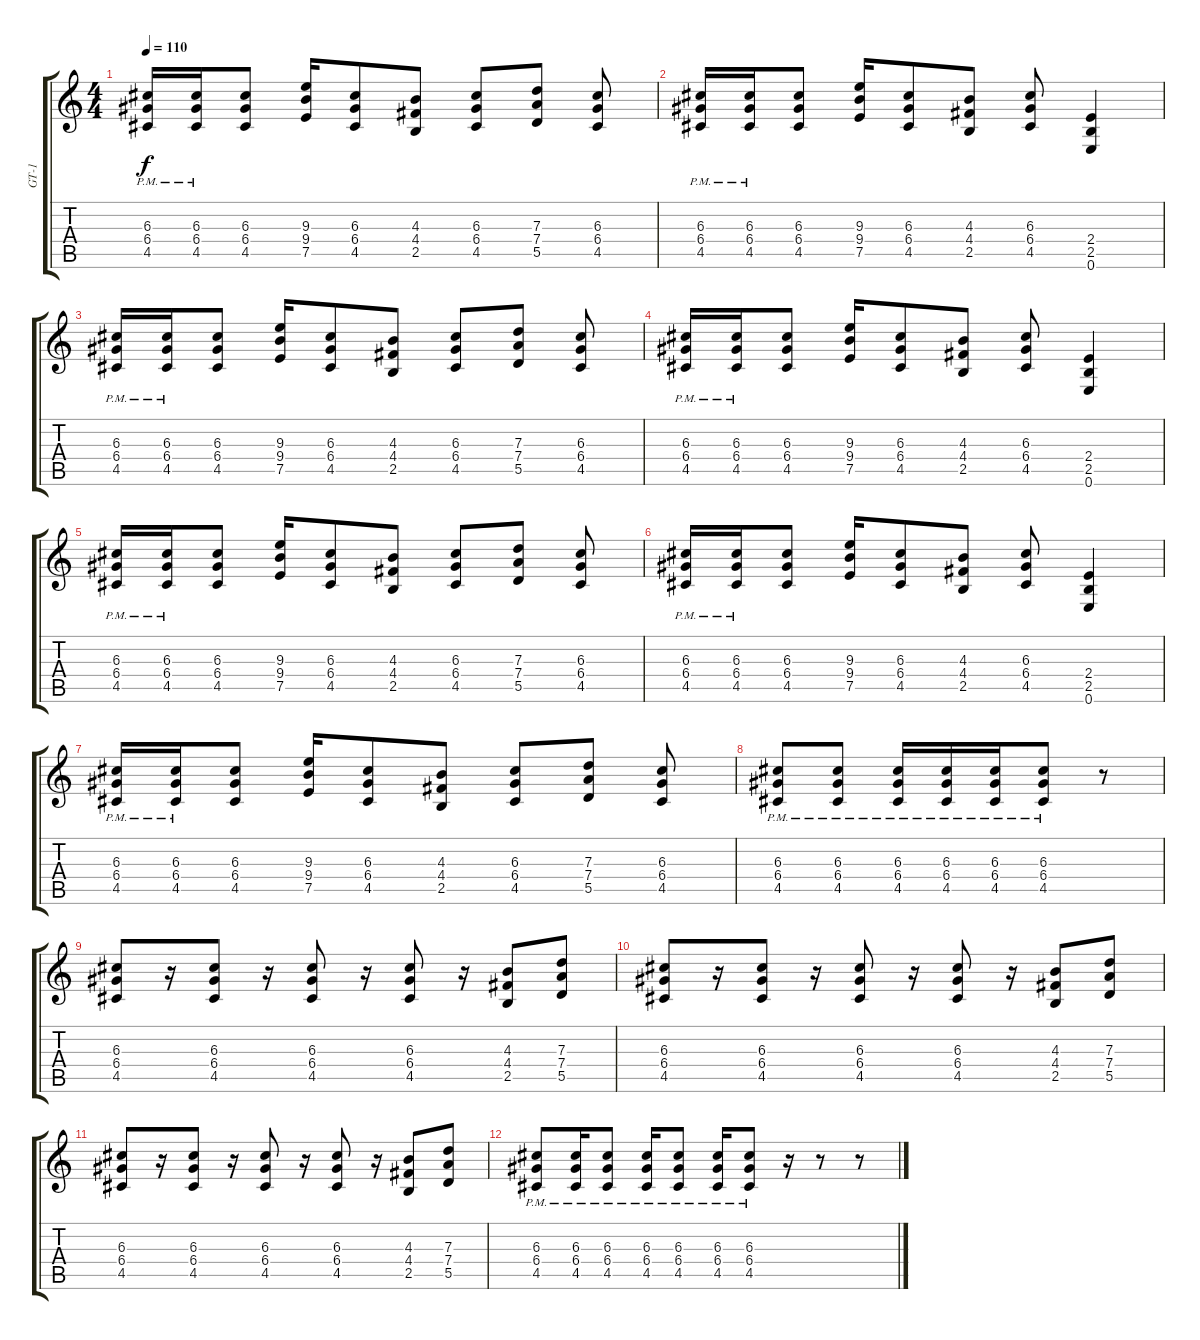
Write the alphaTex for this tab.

\track ("GT-1" "GT-1") {instrument distortionguitar}
\staff {score tabs}
\tuning (E4 B3 G3 D3 A2 E2) {hide}
\ts (4 4)
\tempo 110
\clef g2
\ks c
(6.3 6.4{pm} 4.5).16{dy f} (6.3 6.4{pm} 4.5).16 (6.3 6.4 4.5).8 (9.3 9.4 7.5).16 (6.3 6.4 4.5).8 (4.3 4.4 2.5).8 (6.3 6.4 4.5).8 (7.3 7.4 5.5).8 (6.3 6.4 4.5).8 |
(6.3 6.4{pm} 4.5).16 (6.3 6.4{pm} 4.5).16 (6.3 6.4 4.5).8 (9.3 9.4 7.5).16 (6.3 6.4 4.5).8 (4.3 4.4 2.5).8 (6.3 6.4 4.5).8 (2.4 2.5 0.6).4 |
(6.3 6.4{pm} 4.5).16 (6.3 6.4{pm} 4.5).16 (6.3 6.4 4.5).8 (9.3 9.4 7.5).16 (6.3 6.4 4.5).8 (4.3 4.4 2.5).8 (6.3 6.4 4.5).8 (7.3 7.4 5.5).8 (6.3 6.4 4.5).8 |
(6.3 6.4{pm} 4.5).16 (6.3 6.4{pm} 4.5).16 (6.3 6.4 4.5).8 (9.3 9.4 7.5).16 (6.3 6.4 4.5).8 (4.3 4.4 2.5).8 (6.3 6.4 4.5).8 (2.4 2.5 0.6).4 |
(6.3 6.4{pm} 4.5).16 (6.3 6.4{pm} 4.5).16 (6.3 6.4 4.5).8 (9.3 9.4 7.5).16 (6.3 6.4 4.5).8 (4.3 4.4 2.5).8{txt ""} (6.3 6.4 4.5).8 (7.3 7.4 5.5).8 (6.3 6.4 4.5).8 |
(6.3 6.4{pm} 4.5).16 (6.3 6.4{pm} 4.5).16 (6.3 6.4 4.5).8 (9.3 9.4 7.5).16 (6.3 6.4 4.5).8 (4.3 4.4 2.5).8 (6.3 6.4 4.5).8 (2.4 2.5 0.6).4 |
(6.3 6.4{pm} 4.5).16 (6.3 6.4{pm} 4.5).16 (6.3 6.4 4.5).8 (9.3 9.4 7.5).16 (6.3 6.4 4.5).8 (4.3 4.4 2.5).8 (6.3 6.4 4.5).8 (7.3 7.4 5.5).8 (6.3 6.4 4.5).8 |
(6.3 6.4{pm} 4.5).8 (6.3{pm} 6.4 4.5).8 (6.3{pm} 6.4 4.5).16 (6.3{pm} 6.4 4.5).16 (6.3{pm} 6.4 4.5).16 (6.3{pm} 6.4 4.5).8 r.8 |
(6.3 6.4 4.5).8 r.16 (6.3 6.4 4.5).8 r.16 (6.3 6.4 4.5).8 r.16 (6.3 6.4 4.5).8 r.16 (4.3 4.4 2.5).8 (7.3 7.4 5.5).8 |
(6.3 6.4 4.5).8 r.16 (6.3 6.4 4.5).8 r.16 (6.3 6.4 4.5).8 r.16 (6.3 6.4 4.5).8 r.16 (4.3 4.4 2.5).8 (7.3 7.4 5.5).8 |
(6.3 6.4 4.5).8 r.16 (6.3 6.4 4.5).8 r.16 (6.3 6.4 4.5).8 r.16 (6.3 6.4 4.5).8 r.16 (4.3 4.4 2.5).8 (7.3 7.4 5.5).8 |
(6.3{pm} 6.4 4.5).8 (6.3{pm} 6.4 4.5).16 (6.3{pm} 6.4 4.5).8 (6.3{pm} 6.4 4.5).16 (6.3{pm} 6.4 4.5).8 (6.3{pm} 6.4 4.5).16 (6.3{pm} 6.4 4.5).8 r.16 r.8 r.8
